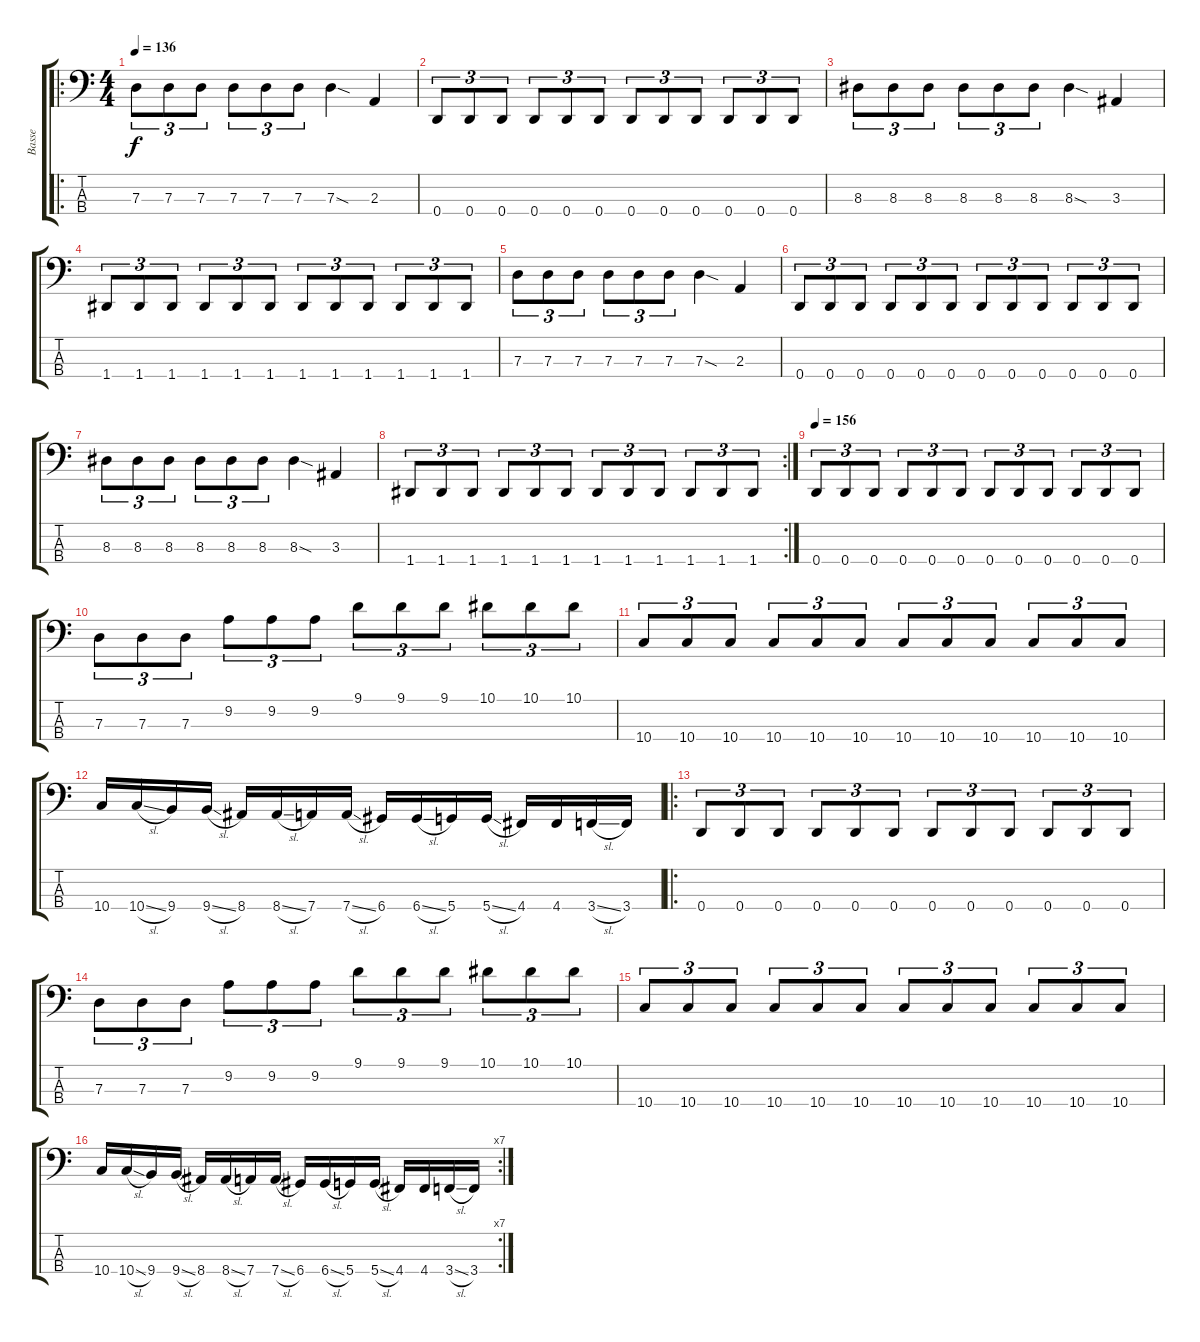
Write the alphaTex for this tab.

\track ("Basse" "Basse") {instrument electricbassfinger}
\staff {score tabs}
\tuning (F2 C2 G1 D1) {hide}
\ro
\ts (4 4)
\tempo 136
\clef f4
\ks c
7.3.8{tu (3 2) dy f} 7.3.8{tu (3 2)} 7.3.8{tu (3 2)} 7.3.8{tu (3 2)} 7.3.8{tu (3 2)} 7.3.8{tu (3 2)} 7.3{sod}.4 2.3.4 |
0.4.8{tu (3 2)} 0.4.8{tu (3 2)} 0.4.8{tu (3 2)} 0.4.8{tu (3 2)} 0.4.8{tu (3 2)} 0.4.8{tu (3 2)} 0.4.8{tu (3 2)} 0.4.8{tu (3 2)} 0.4.8{tu (3 2)} 0.4.8{tu (3 2)} 0.4.8{tu (3 2)} 0.4.8{tu (3 2)} |
8.3.8{tu (3 2)} 8.3.8{tu (3 2)} 8.3.8{tu (3 2)} 8.3.8{tu (3 2)} 8.3.8{tu (3 2)} 8.3.8{tu (3 2)} 8.3{sod}.4 3.3.4 |
1.4.8{tu (3 2)} 1.4.8{tu (3 2)} 1.4.8{tu (3 2)} 1.4.8{tu (3 2)} 1.4.8{tu (3 2)} 1.4.8{tu (3 2)} 1.4.8{tu (3 2)} 1.4.8{tu (3 2)} 1.4.8{tu (3 2)} 1.4.8{tu (3 2)} 1.4.8{tu (3 2)} 1.4.8{tu (3 2)} |
7.3.8{tu (3 2)} 7.3.8{tu (3 2)} 7.3.8{tu (3 2)} 7.3.8{tu (3 2)} 7.3.8{tu (3 2)} 7.3.8{tu (3 2)} 7.3{sod}.4 2.3.4 |
0.4.8{tu (3 2)} 0.4.8{tu (3 2)} 0.4.8{tu (3 2)} 0.4.8{tu (3 2)} 0.4.8{tu (3 2)} 0.4.8{tu (3 2)} 0.4.8{tu (3 2)} 0.4.8{tu (3 2)} 0.4.8{tu (3 2)} 0.4.8{tu (3 2)} 0.4.8{tu (3 2)} 0.4.8{tu (3 2)} |
8.3.8{tu (3 2)} 8.3.8{tu (3 2)} 8.3.8{tu (3 2)} 8.3.8{tu (3 2)} 8.3.8{tu (3 2)} 8.3.8{tu (3 2)} 8.3{sod}.4 3.3.4 |
\rc 2
1.4.8{tu (3 2)} 1.4.8{tu (3 2)} 1.4.8{tu (3 2)} 1.4.8{tu (3 2)} 1.4.8{tu (3 2)} 1.4.8{tu (3 2)} 1.4.8{tu (3 2)} 1.4.8{tu (3 2)} 1.4.8{tu (3 2)} 1.4.8{tu (3 2)} 1.4.8{tu (3 2)} 1.4.8{tu (3 2)} |
\tempo 156
0.4.8{tu (3 2)} 0.4.8{tu (3 2)} 0.4.8{tu (3 2)} 0.4.8{tu (3 2)} 0.4.8{tu (3 2)} 0.4.8{tu (3 2)} 0.4.8{tu (3 2)} 0.4.8{tu (3 2)} 0.4.8{tu (3 2)} 0.4.8{tu (3 2)} 0.4.8{tu (3 2)} 0.4.8{tu (3 2)} |
7.3.8{tu (3 2)} 7.3.8{tu (3 2)} 7.3.8{tu (3 2)} 9.2.8{tu (3 2)} 9.2.8{tu (3 2)} 9.2.8{tu (3 2)} 9.1.8{tu (3 2)} 9.1.8{tu (3 2)} 9.1.8{tu (3 2)} 10.1.8{tu (3 2)} 10.1.8{tu (3 2)} 10.1.8{tu (3 2)} |
10.4.8{tu (3 2)} 10.4.8{tu (3 2)} 10.4.8{tu (3 2)} 10.4.8{tu (3 2)} 10.4.8{tu (3 2)} 10.4.8{tu (3 2)} 10.4.8{tu (3 2)} 10.4.8{tu (3 2)} 10.4.8{tu (3 2)} 10.4.8{tu (3 2)} 10.4.8{tu (3 2)} 10.4.8{tu (3 2)} |
10.4.16 10.4{sl}.16 9.4.16 9.4{sl}.16 8.4.16 8.4{sl}.16 7.4.16 7.4{sl}.16 6.4.16 6.4{sl}.16 5.4.16 5.4{sl}.16 4.4.16 4.4.16 3.4{sl}.16 3.4.16 |
\ro
0.4.8{tu (3 2)} 0.4.8{tu (3 2)} 0.4.8{tu (3 2)} 0.4.8{tu (3 2)} 0.4.8{tu (3 2)} 0.4.8{tu (3 2)} 0.4.8{tu (3 2)} 0.4.8{tu (3 2)} 0.4.8{tu (3 2)} 0.4.8{tu (3 2)} 0.4.8{tu (3 2)} 0.4.8{tu (3 2)} |
7.3.8{tu (3 2)} 7.3.8{tu (3 2)} 7.3.8{tu (3 2)} 9.2.8{tu (3 2)} 9.2.8{tu (3 2)} 9.2.8{tu (3 2)} 9.1.8{tu (3 2)} 9.1.8{tu (3 2)} 9.1.8{tu (3 2)} 10.1.8{tu (3 2)} 10.1.8{tu (3 2)} 10.1.8{tu (3 2)} |
10.4.8{tu (3 2)} 10.4.8{tu (3 2)} 10.4.8{tu (3 2)} 10.4.8{tu (3 2)} 10.4.8{tu (3 2)} 10.4.8{tu (3 2)} 10.4.8{tu (3 2)} 10.4.8{tu (3 2)} 10.4.8{tu (3 2)} 10.4.8{tu (3 2)} 10.4.8{tu (3 2)} 10.4.8{tu (3 2)} |
\rc 7
10.4.16 10.4{sl}.16 9.4.16 9.4{sl}.16 8.4.16 8.4{sl}.16 7.4.16 7.4{sl}.16 6.4.16 6.4{sl}.16 5.4.16 5.4{sl}.16 4.4.16 4.4.16 3.4{sl}.16 3.4.16
